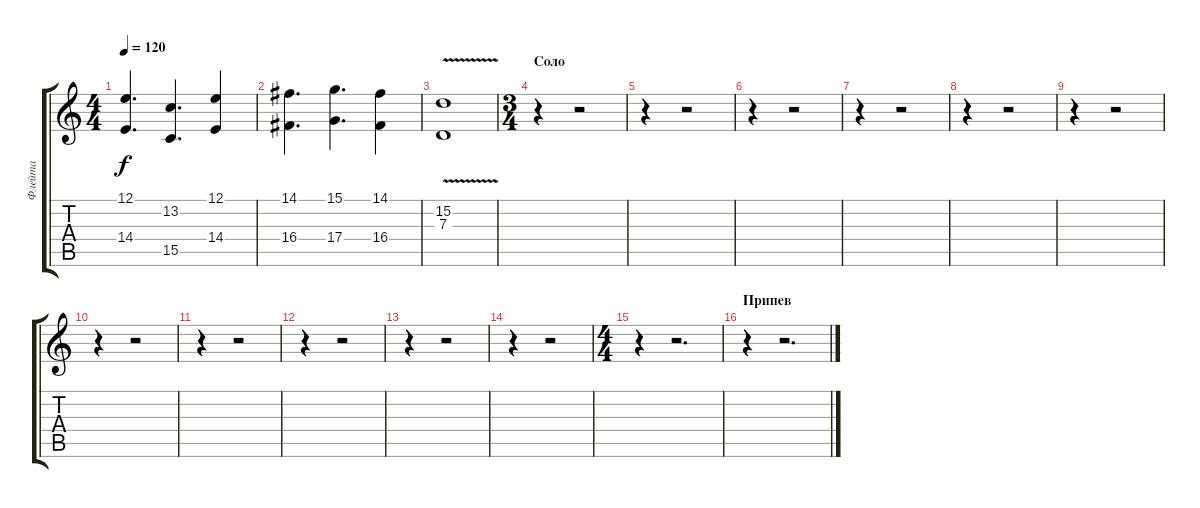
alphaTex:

\track ("Флейта" "Флейта") {instrument flute}
\staff {score tabs}
\tuning (E4 B3 G3 D3 A2 E2) {hide}
\ts (4 4)
\tempo 120
\clef g2
\ks c
(12.1 14.4).4{d dy f} (13.2 15.5).4{d} (12.1 14.4).4 |
(14.1 16.4).4{d} (15.1 17.4).4{d} (14.1 16.4).4 |
(15.2{v} 7.3{v}).1 |
\ts (3 4)
\section ("" "Соло")
r.4 r.2 |
r.4 r.2 |
r.4 r.2 |
r.4 r.2 |
r.4 r.2 |
r.4 r.2 |
r.4 r.2 |
r.4 r.2 |
r.4 r.2 |
r.4 r.2 |
r.4 r.2 |
\ts (4 4)
r.4 r.2{d} |
\section ("" "Припев")
r.4 r.2{d}
